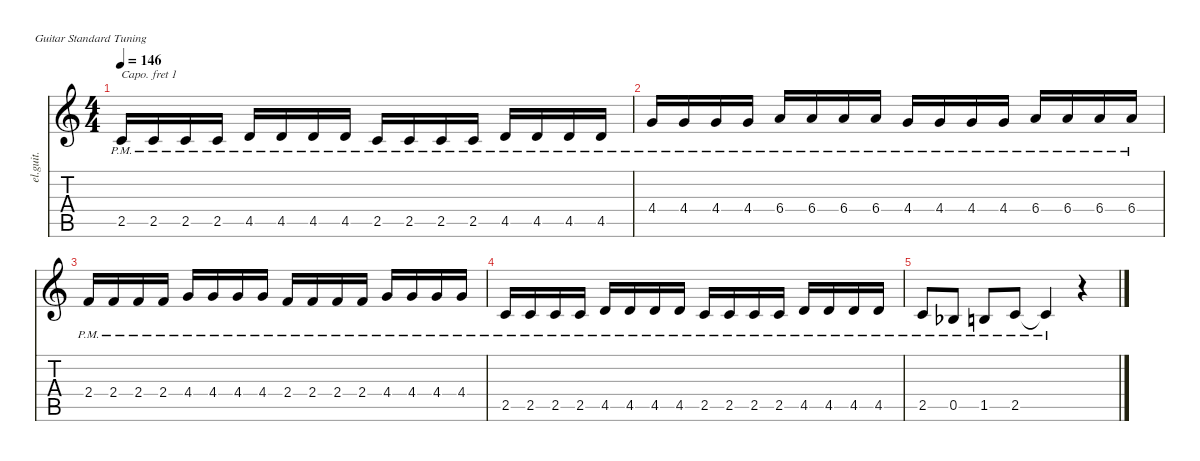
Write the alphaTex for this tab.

\defaultSystemsLayout 4
\hideDynamics
\bracketExtendMode nobrackets
\otherSystemsTrackNameOrientation horizontal
\track ("Clean Guitar" "el.guit.") {instrument electricguitarclean}
\staff {score tabs}
\capo 1
\tuning (E4 B3 G3 D3 A2 E2)
\ts (4 4)
\tempo 146
\clef g2
\ks c
2.5{pm}.16{dy mf beam Up} 2.5{pm}.16{beam Up} 2.5{pm}.16{beam Up} 2.5{pm}.16{beam Up} 4.5{pm}.16{beam Up} 4.5{pm}.16{beam Up} 4.5{pm}.16{beam Up} 4.5{pm}.16{beam Up} 2.5{pm}.16{beam Up} 2.5{pm}.16{beam Up} 2.5{pm}.16{beam Up} 2.5{pm}.16{beam Up} 4.5{pm}.16{beam Up} 4.5{pm}.16{beam Up} 4.5{pm}.16{beam Up} 4.5{pm}.16{beam Up} |
4.4{pm}.16{beam Up} 4.4{pm}.16{beam Up} 4.4{pm}.16{beam Up} 4.4{pm}.16{beam Up} 6.4{pm}.16{beam Up} 6.4{pm}.16{beam Up} 6.4{pm}.16{beam Up} 6.4{pm}.16{beam Up} 4.4{pm}.16{beam Up} 4.4{pm}.16{beam Up} 4.4{pm}.16{beam Up} 4.4{pm}.16{beam Up} 6.4{pm}.16{beam Up} 6.4{pm}.16{beam Up} 6.4{pm}.16{beam Up} 6.4{pm}.16{beam Up} |
2.4{pm}.16{beam Up} 2.4{pm}.16{beam Up} 2.4{pm}.16{beam Up} 2.4{pm}.16{beam Up} 4.4{pm}.16{beam Up} 4.4{pm}.16{beam Up} 4.4{pm}.16{beam Up} 4.4{pm}.16{beam Up} 2.4{pm}.16{beam Up} 2.4{pm}.16{beam Up} 2.4{pm}.16{beam Up} 2.4{pm}.16{beam Up} 4.4{pm}.16{beam Up} 4.4{pm}.16{beam Up} 4.4{pm}.16{beam Up} 4.4{pm}.16{beam Up} |
2.5{pm}.16{beam Up} 2.5{pm}.16{beam Up} 2.5{pm}.16{beam Up} 2.5{pm}.16{beam Up} 4.5{pm}.16{beam Up} 4.5{pm}.16{beam Up} 4.5{pm}.16{beam Up} 4.5{pm}.16{beam Up} 2.5{pm}.16{beam Up} 2.5{pm}.16{beam Up} 2.5{pm}.16{beam Up} 2.5{pm}.16{beam Up} 4.5{pm}.16{beam Up} 4.5{pm}.16{beam Up} 4.5{pm}.16{beam Up} 4.5{pm}.16{beam Up} |
2.5{pm}.8{beam Up} 0.5{pm acc b}.8{beam Up} 1.5{pm}.8{beam Up} 2.5{pm}.8{beam Up} 2.5{pm t}.4{beam Up} r.4{beam Up}
